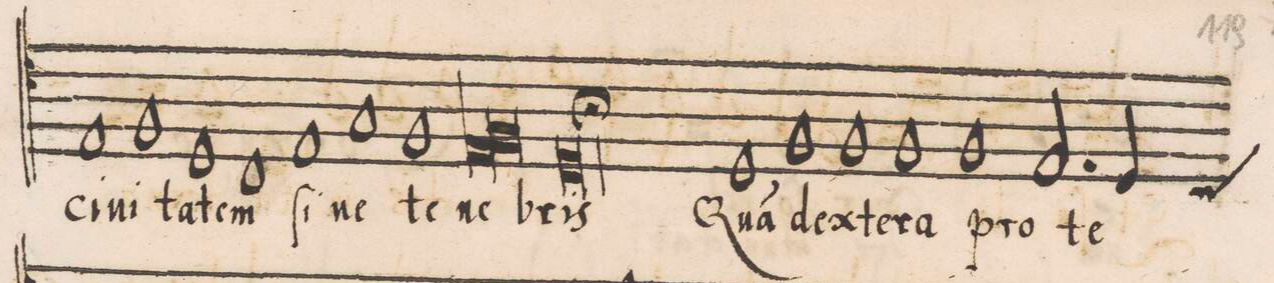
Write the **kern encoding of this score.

**kern	**text	**text
*I"TENOR	*	*
*clefC4	*	*
*k[]	*	*
*met(c|)	*	*
*M2/1	*	*
1E	ci-	.
1F	-ui-	.
=16	=16	=16
1D	-ta-	.
1C	-tem	.
=17	=17	=17
1E	ſi-	.
1G	-ne	.
=18	=18	=18
1F	te-	.
*lig	*	*
1E	-ne-	.
=19	=19	=19
1F	.	.
*Xlig	*	*
[1D;l	-bris	.
=20	=20	=20
0D_	.	.
=21	=21	=21
0D]	.	.
=22	=22	=22
1D	Qua(m)	.
1F	dex-	.
=23	=23	=23
1F	-te-	.
1F	-ra	.
=24	=24	=24
1F	pro-	.
2.E/	-te-	.
*custos:C	*	*
4D/	.	.
=25	=25	=25
*-	*-	*-
